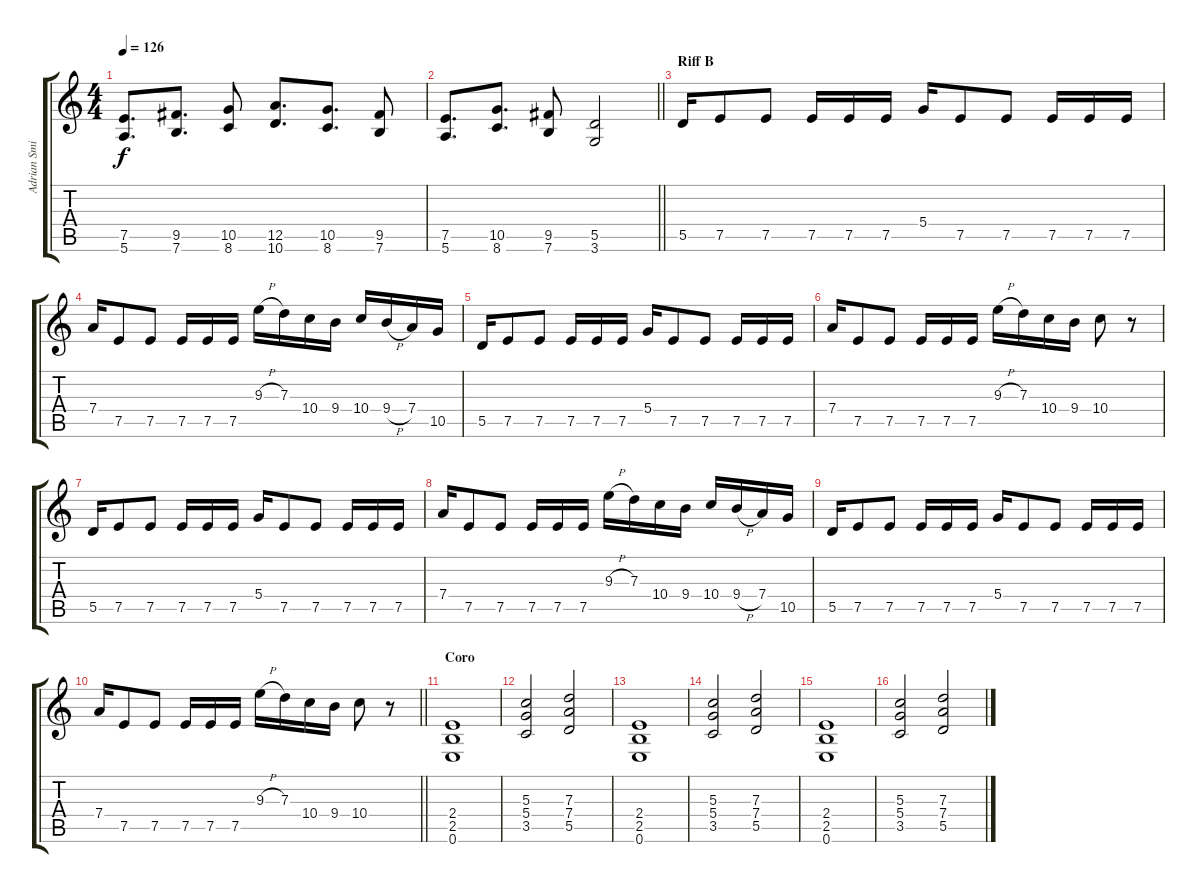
\track ("Adrian Smith" "Adrian Smi") {instrument overdrivenguitar}
\staff {score tabs}
\tuning (E4 B3 G3 D3 A2 E2) {hide}
\ts (4 4)
\tempo 126
\clef g2
\ks c
(7.5 5.6).8{d dy f} (9.5 7.6).8{d} (10.5 8.6).8 (12.5 10.6).8{d} (10.5 8.6).8{d} (9.5 7.6).8 |
\barLineRight lightlight
(7.5 5.6).8{d} (10.5 8.6).8{d} (9.5 7.6).8 (5.5 3.6).2 |
\section ("" "Riff B")
5.5.16 7.5.8 7.5.8 7.5.16 7.5.16 7.5.16 5.4.16 7.5.8 7.5.8 7.5.16 7.5.16 7.5.16 |
7.4.16 7.5.8 7.5.8 7.5.16 7.5.16 7.5.16 9.3{h}.16 7.3.16 10.4.16 9.4.16 10.4.16 9.4{h}.16 7.4.16 10.5.16 |
5.5.16 7.5.8 7.5.8 7.5.16 7.5.16 7.5.16 5.4.16 7.5.8 7.5.8 7.5.16 7.5.16 7.5.16 |
7.4.16 7.5.8 7.5.8 7.5.16 7.5.16 7.5.16 9.3{h}.16 7.3.16 10.4.16 9.4.16 10.4.8 r.8 |
5.5.16 7.5.8 7.5.8 7.5.16 7.5.16 7.5.16 5.4.16 7.5.8 7.5.8 7.5.16 7.5.16 7.5.16 |
7.4.16 7.5.8 7.5.8 7.5.16 7.5.16 7.5.16 9.3{h}.16 7.3.16 10.4.16 9.4.16 10.4.16 9.4{h}.16 7.4.16 10.5.16 |
5.5.16 7.5.8 7.5.8 7.5.16 7.5.16 7.5.16 5.4.16 7.5.8 7.5.8 7.5.16 7.5.16 7.5.16 |
\barLineRight lightlight
7.4.16 7.5.8 7.5.8 7.5.16 7.5.16 7.5.16 9.3{h}.16 7.3.16 10.4.16 9.4.16 10.4.8 r.8 |
\section ("" "Coro")
(2.4 2.5 0.6).1 |
(5.3 5.4 3.5).2 (7.3 7.4 5.5).2 |
(2.4 2.5 0.6).1 |
(5.3 5.4 3.5).2 (7.3 7.4 5.5).2 |
(2.4 2.5 0.6).1 |
(5.3 5.4 3.5).2 (7.3 7.4 5.5).2
